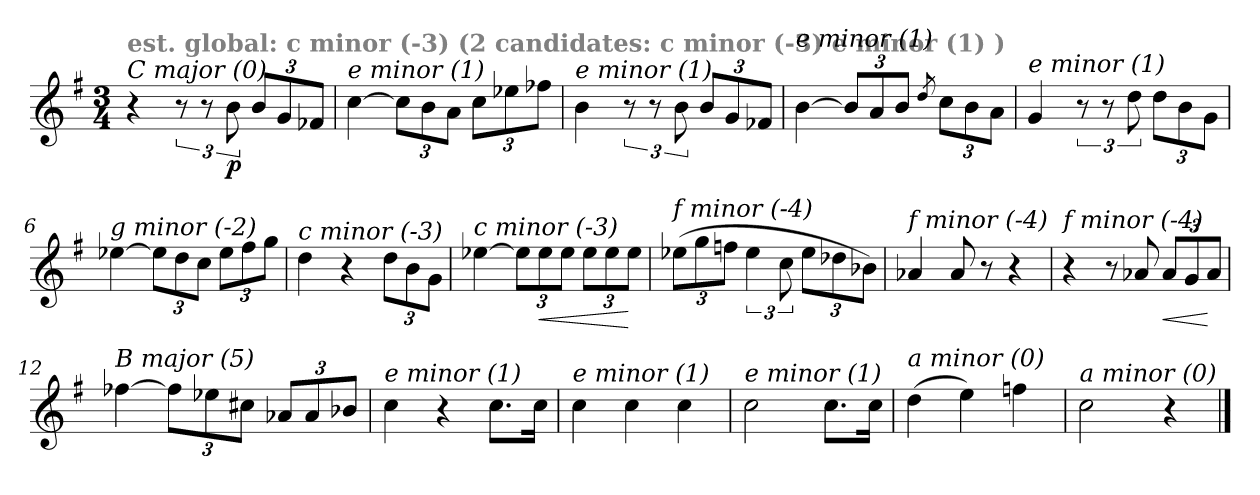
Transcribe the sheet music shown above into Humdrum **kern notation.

**kern	**dynam
*part1	*part1
*staff1	*staff1
*clefG2	*
*k[f#]	*
*G:	*
*M3/4	*
=1	=1
!LO:TX:a:B:color=#808080:t=est. global&colon; c minor (-3) (2 candidates&colon; c minor (-3) e minor (1) )	!
!LO:TX:i:t=C major (0)	!
4r	.
12r	.
12r	.
!	!LO:DY:b
12b\	p
12b/L	.
12g/	.
12f-Xi/J	.
=2	=2
!LO:TX:i:t=e minor (1)	!
[4cc\	.
12cc\L]	.
12b\	.
12a\J	.
12cc\L	.
12ee-Xi\	.
12ff-Xi\J	.
=3	=3
!LO:TX:i:t=e minor (1)	!
4b\	.
12r	.
12r	.
12b\	.
12b/L	.
12g/	.
12f-Xi/J	.
=4	=4
!LO:TX:i:t=e minor (1)	!
[4b\	.
12b/L]	.
12a/	.
12b/J	.
8qdd/	.
12cc\L	.
12b\	.
12a\J	.
=5	=5
!LO:TX:i:t=e minor (1)	!
4g/	.
12r	.
12r	.
12dd\	.
12dd\L	.
12b\	.
12g\J	.
!!LO:LB:g=z
=6	=6
!LO:TX:i:t=g minor (-2)	!
[4ee-X\	.
12ee-\L]	.
12dd\	.
12cc\J	.
12ee-\L	.
12ff#\	.
12gg\J	.
=7	=7
!LO:TX:i:t=c minor (-3)	!
4dd\	.
4r	.
12dd\L	.
12b\	.
12g\J	.
=8	=8
!LO:TX:i:t=c minor (-3)	!
[4ee-X\	.
12ee-\L]	.
!	!LO:HP:b
12ee-\	<
12ee-\J	.
12ee-\L	.
12ee-\	.
12ee-\J	[
=9	=9
!LO:TX:i:t=f minor (-4)	!
(>12ee-X\L	.
12gg\	.
12ffn\J	.
6ee-\	.
12cc\	.
12ee-\L	.
12dd-X\	.
12b-X\J)	.
=10	=10
!LO:TX:i:t=f minor (-4)	!
4a-X/	.
8a-/	.
8r	.
4r	.
!!LO:LB:g=z
=11	=11
!LO:TX:i:t=f minor (-4)	!
4r	.
8r	.
8a-X/	.
!	!LO:HP:b
12a-/L	<
12g/	.
12a-/J	[
=12	=12
!LO:TX:i:t=B major (5)	!
[4ff-X\	.
12ff-\L]	.
12ee-X\	.
12cc#Xi\J	.
12a-X/L	.
12a-/	.
12b-X/J	.
=13	=13
!LO:TX:i:t=e minor (1)	!
4cc\	.
4r	.
8.cc\L	.
16cc\Jk	.
=14	=14
!LO:TX:i:t=e minor (1)	!
4cc\	.
4cc\	.
4cc\	.
=15	=15
!LO:TX:i:t=e minor (1)	!
2cc\	.
8.cc\L	.
16cc\Jk	.
=16	=16
!LO:TX:i:t=a minor (0)	!
(>4dd\	.
4ee\)	.
4ffn\	.
!!LO:LB:g=z
=17	=17
!LO:TX:i:t=a minor (0)	!
2cc\	.
4r	.
==	==
*-	*-
